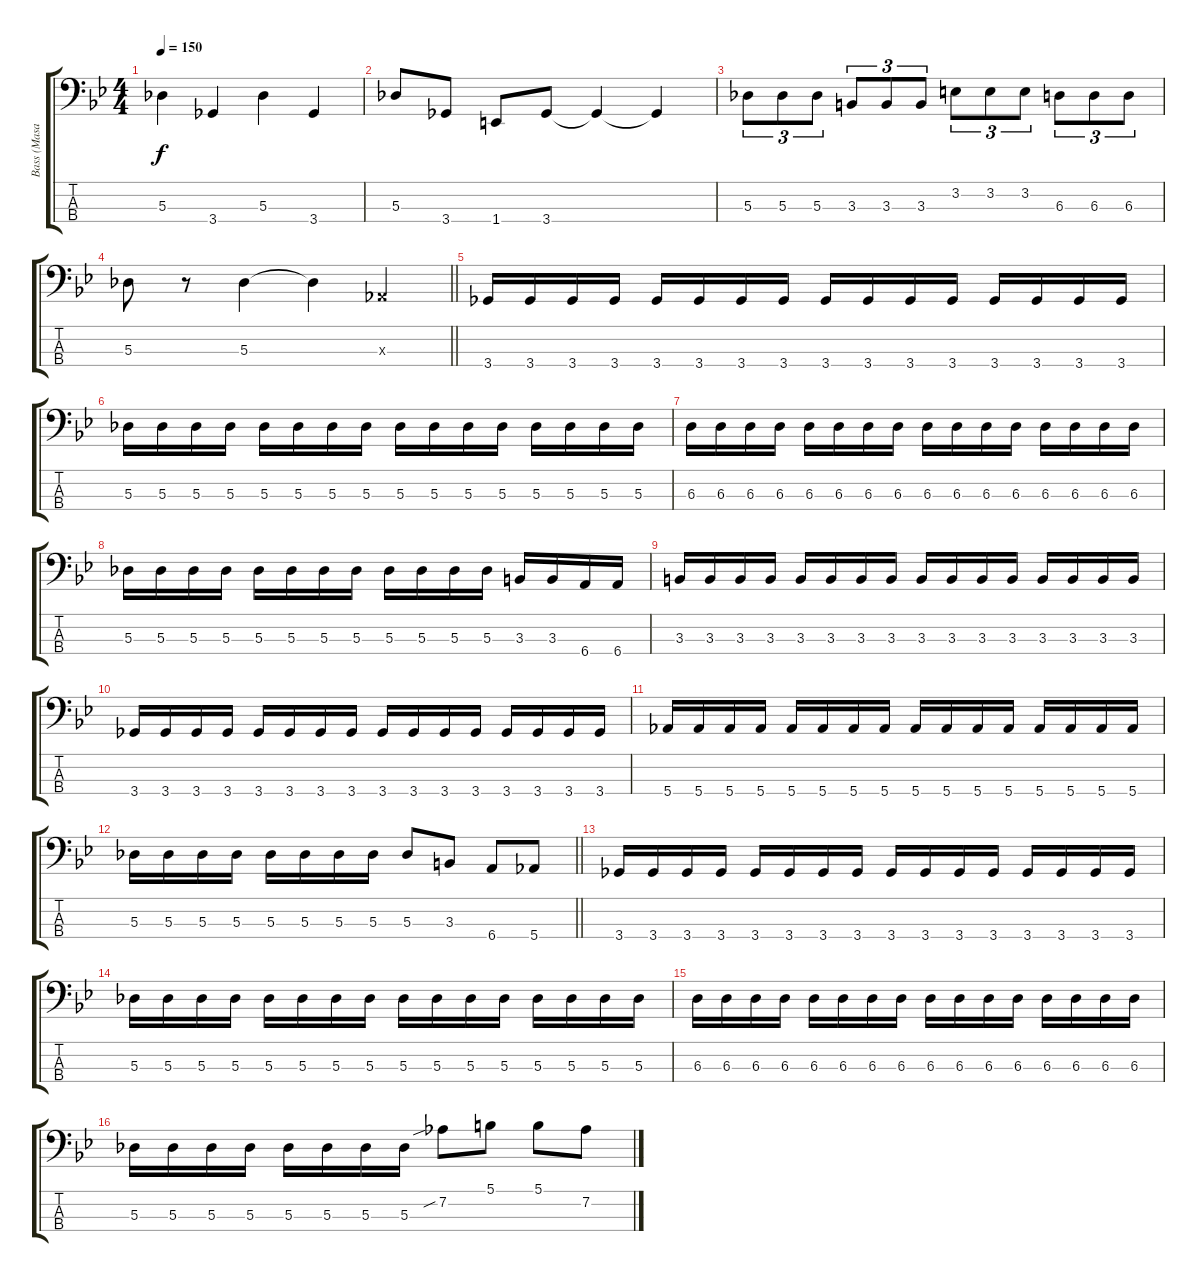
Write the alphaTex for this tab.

\track ("Bass (Masaki)" "Bass (Masa") {instrument electricbassfinger}
\staff {score tabs}
\tuning (Gb2 Db2 Ab1 Eb1) {hide}
\ts (4 4)
\tempo 150
\clef f4
\ks bb
5.3.4{dy f instrument electricbassfinger} 3.4.4 5.3.4 3.4.4 |
5.3.8 3.4.8 1.4.8 3.4.8 3.4{t}.4 3.4{t}.4 |
5.3.8{tu (3 2)} 5.3.8{tu (3 2)} 5.3.8{tu (3 2)} 3.3.8{tu (3 2)} 3.3.8{tu (3 2)} 3.3.8{tu (3 2)} 3.2.8{tu (3 2)} 3.2.8{tu (3 2)} 3.2.8{tu (3 2)} 6.3.8{tu (3 2)} 6.3.8{tu (3 2)} 6.3.8{tu (3 2)} |
\barLineRight lightlight
5.3.8 r.8 5.3.4 5.3{t}.4 0.3{x}.4 |
3.4.16 3.4.16 3.4.16 3.4.16 3.4.16 3.4.16 3.4.16 3.4.16 3.4.16 3.4.16 3.4.16 3.4.16 3.4.16 3.4.16 3.4.16 3.4.16 |
5.3.16 5.3.16 5.3.16 5.3.16 5.3.16 5.3.16 5.3.16 5.3.16 5.3.16 5.3.16 5.3.16 5.3.16 5.3.16 5.3.16 5.3.16 5.3.16 |
6.3.16 6.3.16 6.3.16 6.3.16 6.3.16 6.3.16 6.3.16 6.3.16 6.3.16 6.3.16 6.3.16 6.3.16 6.3.16 6.3.16 6.3.16 6.3.16 |
5.3.16 5.3.16 5.3.16 5.3.16 5.3.16 5.3.16 5.3.16 5.3.16 5.3.16 5.3.16 5.3.16 5.3.16 3.3.16 3.3.16 6.4.16 6.4.16 |
3.3.16 3.3.16 3.3.16 3.3.16 3.3.16 3.3.16 3.3.16 3.3.16 3.3.16 3.3.16 3.3.16 3.3.16 3.3.16 3.3.16 3.3.16 3.3.16 |
3.4.16 3.4.16 3.4.16 3.4.16 3.4.16 3.4.16 3.4.16 3.4.16 3.4.16 3.4.16 3.4.16 3.4.16 3.4.16 3.4.16 3.4.16 3.4.16 |
5.4.16 5.4.16 5.4.16 5.4.16 5.4.16 5.4.16 5.4.16 5.4.16 5.4.16 5.4.16 5.4.16 5.4.16 5.4.16 5.4.16 5.4.16 5.4.16 |
\barLineRight lightlight
5.3.16 5.3.16 5.3.16 5.3.16 5.3.16 5.3.16 5.3.16 5.3.16 5.3.8 3.3.8 6.4.8 5.4.8 |
3.4.16 3.4.16 3.4.16 3.4.16 3.4.16 3.4.16 3.4.16 3.4.16 3.4.16 3.4.16 3.4.16 3.4.16 3.4.16 3.4.16 3.4.16 3.4.16 |
5.3.16 5.3.16 5.3.16 5.3.16 5.3.16 5.3.16 5.3.16 5.3.16 5.3.16 5.3.16 5.3.16 5.3.16 5.3.16 5.3.16 5.3.16 5.3.16 |
6.3.16 6.3.16 6.3.16 6.3.16 6.3.16 6.3.16 6.3.16 6.3.16 6.3.16 6.3.16 6.3.16 6.3.16 6.3.16 6.3.16 6.3.16 6.3.16 |
5.3.16 5.3.16 5.3.16 5.3.16 5.3.16 5.3.16 5.3.16 5.3.16 7.2{sib}.8 5.1.8 5.1.8 7.2.8
